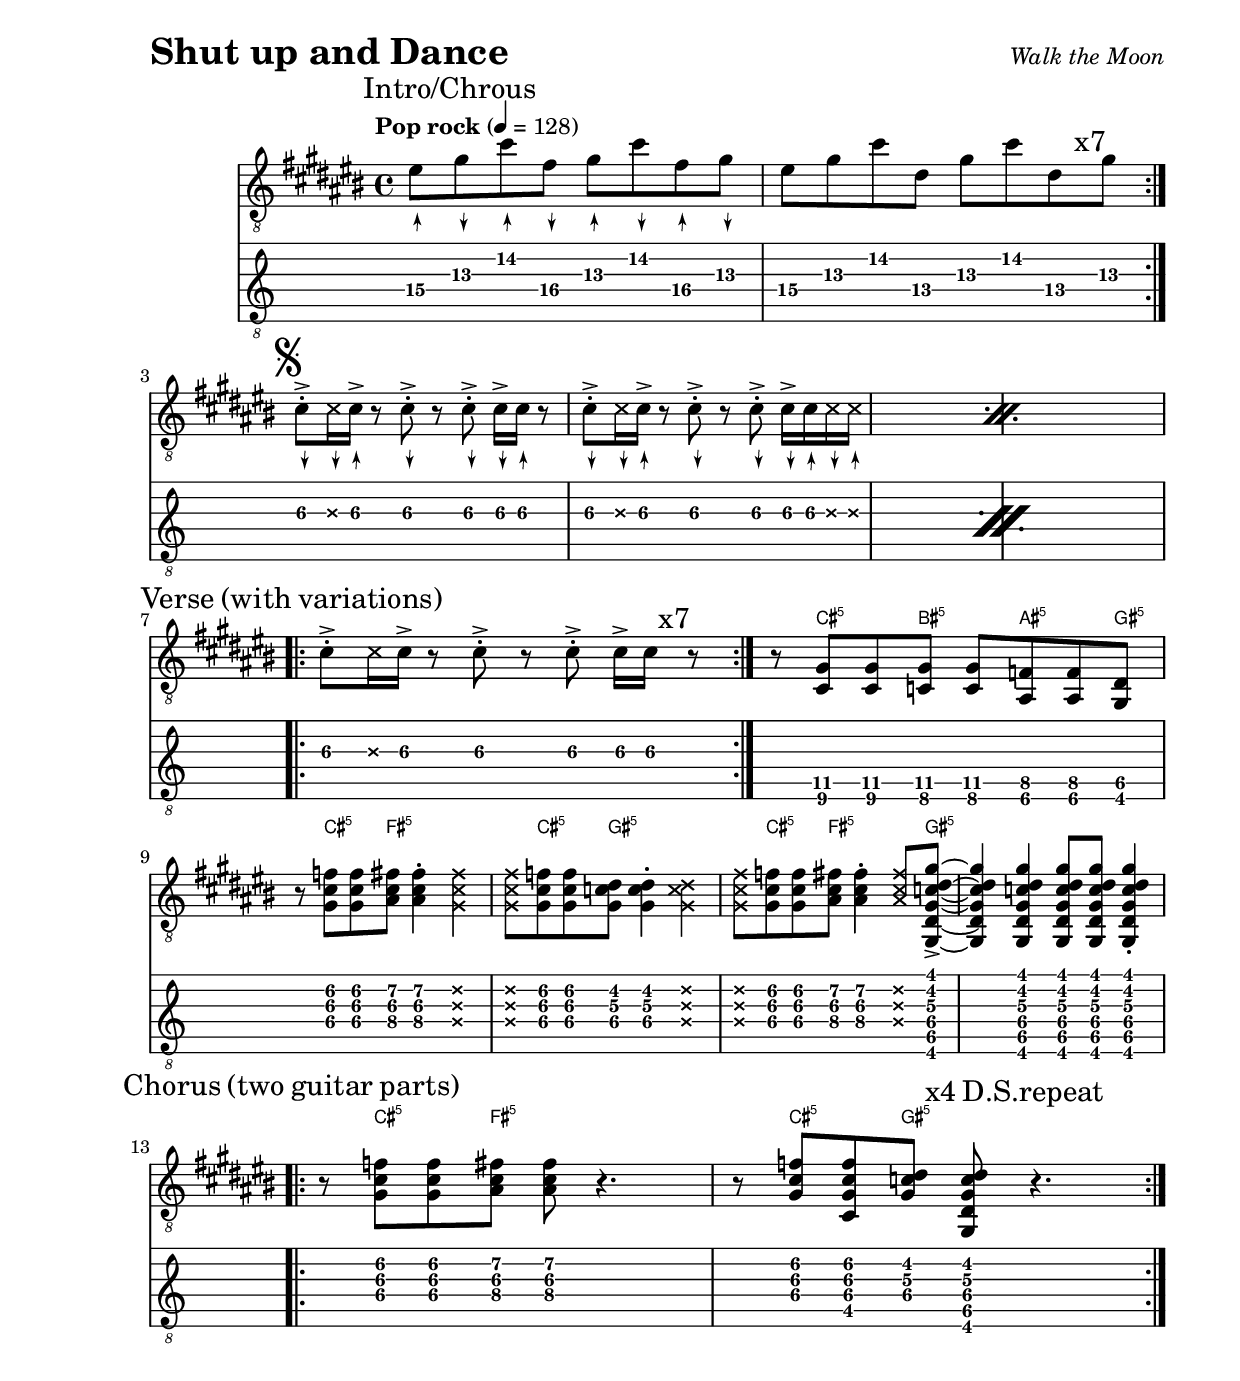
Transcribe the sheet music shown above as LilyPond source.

%%%
%%% https://en.wikipedia.org/wiki/Shut_Up_and_Dance_(Walk_the_Moon_song)

\version "2.18.0"
\include "english.ly"

\header {
  piece = \markup { \fontsize #4 \bold "Shut up and Dance" }
  opus = \markup { \italic "Walk the Moon" }
}

\paper { 
  left-margin = 1.0 \in
  right-margin = 0.5 \in
  top-margin = 1.0 \in
  bottom-margin = 1.0 \in
}

up = _\markup \translate #'(-.2 . 0) \rotate #90 "➛"
down = _\markup \translate #'(-.2 . 0) \rotate #-90 "➛"


global = {
  \time 4/4
  \tempo "Pop rock" 4 = 128
}

my_notes = \transpose cs cs \relative c {
  \clef "treble_8"
  \key cs \major
  
   %% Intro / Chorus
   \break
   \mark \markup { Intro/Chrous }
   \repeat volta 7 {
     es'8\4\up gs\3\down cs\2\up fs,\4\down gs\3\up cs\2\down fs,\4\up gs\3\down |
     es8\4 gs\3 cs\2 ds,\4 gs\3 cs\2 ds,\4 \mark \markup { x7 } gs\3  |
   }
   
   %%
   \break
   \mark \markup { \musicglyph #"scripts.segno" }
   \repeat percent 2 {
     cs,8\3-.->\down \deadNote cs16\3\down cs16\3->\up r8 cs8\3-.->\down r8 cs8\3-.->\down cs16\3->\down cs16\3\up r8  |
     cs8\3-.->\down \deadNote cs16\3\down cs16\3->\up r8 cs8\3-.->\down r8 cs8\3-.->\down cs16\3->\down cs16\3\up \deadNote cs16\3\down \deadNote cs16\3\up |
   }
   
   %%
   \break
   \mark \markup { Verse (with variations) }
   \repeat volta 7 {
     cs8\3-.-> \deadNote cs16\3 cs16\3-> r8 cs8\3-.-> r8 cs8\3-.-> cs16\3-> cs16\3 \mark \markup { x7 } r8  |
   }
   r8 <cs,\6 gs'\5> <cs\6 gs'\5> <c\6 gs'\5> <c\6 gs'\5> <as\6 f'\5> <as\6 f'\5> <gs\6 ds'\5> |
   \break
   r8 <gs'\4 cs\3 f\2> <gs\4 cs\3 f\2> <as\4 cs\3 fs\2> <as\4 cs\3 fs\2>4-.  \deadNote <gs\4 cs\3 fs\2> |
   \deadNote <gs\4 cs\3 fs\2>8 <gs\4 cs\3 f\2> <gs\4 cs\3 f\2> <gs\4 c\3 ds\2> <gs\4 c\3 ds\2>4-.  \deadNote <gs\4 c\3 ds\2> |
   \deadNote <gs\4 cs\3 fs\2>8 <gs\4 cs\3 f\2> <gs\4 cs\3 f\2> <as\4 cs\3 fs\2> <as\4 cs\3 fs\2>4-. \deadNote <as\4 cs\3 fs\2>8 <gs, ds' gs c ds gs>8-> ~ |
   <gs ds' gs c ds gs>4 <gs ds' gs c ds gs> <gs ds' gs c ds gs>8 <gs ds' gs c ds gs>8 <gs ds' gs c ds gs>4-.
   
   \break
   \mark \markup { Chorus (two guitar parts) }
   \repeat volta 4 {
     r8 <gs'\4 cs\3 f\2> <gs\4 cs\3 f\2> <as\4 cs\3 fs\2> <as\4 cs\3 fs\2>8  r4. |
     r8 <gs\4 cs\3 f\2> <cs,\5 gs'\4 cs\3 f\2> <gs'\4 c\3 ds\2>  <gs, ds' gs c ds>8 \mark \markup { x4 D.S.repeat } r4. |
   }
}

my_chords = \transpose cs cs \chordmode {
  \set majorSevenSymbol = \markup { maj7 }
  
  \repeat volta 7 {
    s1 | s1 |
  }
  
  \repeat percent 2 {
    s1 | s1 |
  }
  
  \repeat volta 7 {
     s1 |
  }
  
  s8 cs4:5 bs:5 as:5 gs8:5 |   
  s8 cs4:5 fs:5 s4. |
  s8 cs4:5 gs:5 s4. |
  s8 cs4:5 fs4.:5 s8 gs8:5 |
  gs1:5 |
  
  s8 cs4:5 fs:5 s4. |
  s8 cs4:5 gs:5 s4. |
}

ticktock = \drummode {
}


my_music = <<
  \new ChordNames {
    \set ChordNames.midiInstrument = "percussive organ"
    \set ChordNames.midiMaximumVolume = #0.2
    \set chordChanges = ##t
    \global
    \my_chords
  }

  \new Staff {
    \set Staff.midiInstrument = #"electric guitar"
    \set Staff.midiMinimumVolume = #0.7
    \set Staff.midiMaximumVolume = #0.95
    \global
    \my_notes
  }
  \tag #'scoreOnly
  \new TabStaff
    \with { stringTunings = #guitar-tuning } 
  { 
    %%\set TabStaff.minimumFret = #1
    %%\set TabStaff.restrainOpenStrings = ##t
    \global
    \my_notes
  }
  \tag #'midiOnly
  \new DrumStaff = TickTock <<
    \new DrumVoice = "ticktock" {
      \set DrumStaff.instrumentName = "TickTock"
      \set DrumStaff.midiMaximumVolume = #0.7
      \global
      \ticktock
    }
  >>
>>
  
\score {
  \removeWithTag #'midiOnly \my_music
  \layout {
    \context {
      \Score
        \override StringNumber #'stencil = ##f
        \override ChordName.font-size = -2
    }
  }
}

\score {
  \removeWithTag #'scoreOnly \unfoldRepeats \my_music
  \midi {}
}
